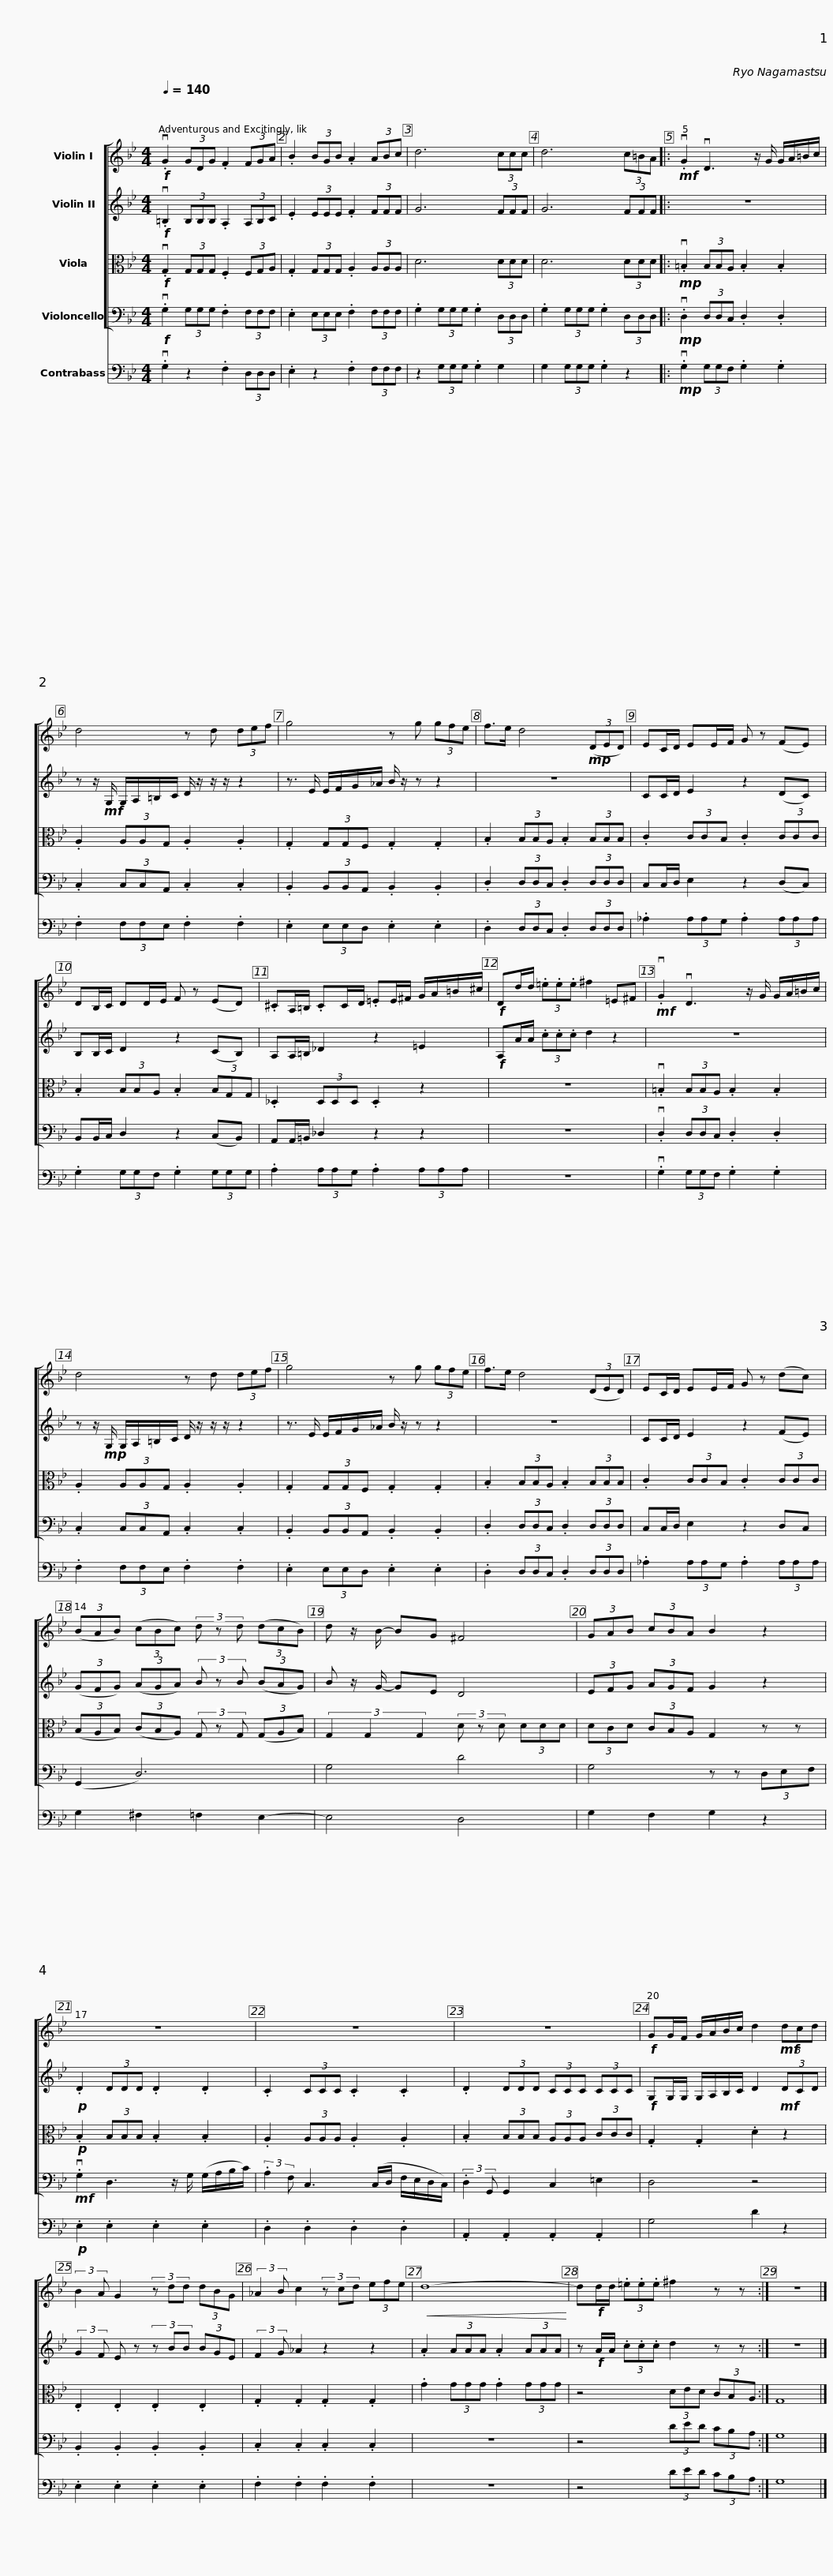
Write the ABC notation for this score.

X:1
%%score [ 1 2 3 4 ] 5
L:1/8
Q:1/4=140
M:4/4
I:linebreak $
K:Bb
V:1 treble
V:2 treble
V:3 alto
V:4 bass
V:5 bass transpose=-12
V:1
!f! .vG2 (3GDG .F2 (3FGA | .B2 (3BGB .A2 (3ABc | d6 (3ccc | d6 (3c=BA |:$!mf! .vG2 vD3 z/ G/ G/A/=B/c/ | %5
 d4 z d (3def | g4 z g (3gfe |$ f>e d4!mp! (3(DED) | EC/D/ EE/F/ G z (FE) | DB,/C/ DD/E/ F z (ED) |$ %10
 .^CA,/=B,/ .CC/D/ .=EE/^F/ G/A/=B/^c/ |!f! Dd/d/ (3.=e.e.e ^f2 =E^F |!mf! .vG2 vD3 z/ G/ G/A/=B/c/ |$ d4 z d (3def | g4 z g (3gfe | %15
 f>e d4 (3(DED) |$ EC/D/ EE/F/ G z (dc) | (3(BAB) (3(cBc) (3d z d (3(dcB) | d z/ B/- BG ^F4 |$ (3GAB (3cBA B2 z2 | %20
 z8 | z8 |$ z8 |!f! GG/F/ G/A/B/c/ d2!mf! (3dcd | (3:2:2B2 A G2 (3z dd (3dBG |$ %25
 (3:2:2_A2 B c2 (3z cd (3efe |!<(! d8-!<)! | d!f!d/d/ (3.=e.e.e ^f2 z z :| z8 |] %29
V:2
!f! .v=B,2 (3B,B,B, .A,2 (3A,B,C | .E2 (3EEE .F2 (3FFF | G6 (3FFF | G6 (3FFF |:$ z8 | %5
 z z/!mf! G,/ G,/A,/=B,/C/ D/ z/ z/ z/ z2 | z3/2 E/ E/F/G/_A/ B/ z/ z z2 |$ z8 | CC/D/ E2 z2 (DC) | B,B,/C/ D2 z2 (CB,) |$ %10
 A,A,/=B,/ _D2 z2 =E2 |!f! A,A/A/ (3.c.c.c d2 z2 | z8 |$ z z/!mp! G,/ G,/A,/=B,/C/ D/ z/ z/ z/ z2 | z3/2 E/ E/F/G/_A/ B/ z/ z z2 | %15
 z8 |$ CC/D/ E2 z2 (FE) | (3(GFG) (3(AGA) (3B z B (3(BAG) | B z/ G/- GE D4 |$ (3EFG (3AGF G2 z2 | %20
!p! .D2 (3DDD .D2 .D2 | .C2 (3CCC .C2 .C2 |$ .D2 (3DDD (3CCC (3CCC |!f! G,G,/G,/ G,/A,/B,/C/ D2!mf! (3DCD | (3:2:2G2 F E z (3z BB (3BGE |$ %25
 (3:2:2F2 G _A2 z2 z2 | .A2 (3AAA .A2 (3AAA | z!f! A/A/ (3.c.c.c d2 z z :| z8 |] %29
V:3
!f! .vG,2 (3G,G,G, .F,2 (3F,G,A, | .G,2 (3G,G,G, .A,2 (3A,A,A, | D6 (3DDD | D6 (3DDD |:$!mp! .v=B,2 (3B,B,A, .B,2 .B,2 | %5
 .A,2 (3A,A,G, .A,2 .A,2 | .G,2 (3G,G,F, .G,2 .G,2 |$ .B,2 (3B,B,A, .B,2 (3B,B,B, | .C2 (3CCB, .C2 (3CCC | .B,2 (3B,B,A, .B,2 (3B,G,G, |$ %10
 ._D,2 (3D,D,D, .D,2 z2 | z8 | .v=B,2 (3B,B,A, .B,2 .B,2 |$ .A,2 (3A,A,G, .A,2 .A,2 | .G,2 (3G,G,F, .G,2 .G,2 | %15
 .B,2 (3B,B,A, .B,2 (3B,B,B, |$ .C2 (3CCB, .C2 (3CCC | (3(B,A,B,) (3(CB,A,) (3G, z G, (3(G,A,B,) | (3G,2 G,2 G,2 (3D z D (3DDD |$ (3DCD (3CB,A, G,2 z z | %20
!p! .B,2 (3B,B,B, .B,2 .B,2 | .A,2 (3A,A,A, .A,2 .A,2 |$ .B,2 (3B,B,B, (3A,A,A, (3CCC | .G,2 .G,2 .D2 z2 | .E,2 .E,2 .E,2 .E,2 |$ %25
 .G,2 .G,2 .G,2 .G,2 | .G2 (3GGG .G2 (3GGG | z4 (3DED (3CB,A, :| G,8 |] %29
V:4
!f! .vG,2 (3G,G,G, .F,2 (3F,F,F, | .E,2 (3E,E,E, .F,2 (3F,F,F, | .G,2 (3G,G,G, .G,2 (3D,D,D, | .G,2 (3G,G,G, .G,2 (3D,D,D, |:$!mp! .vD,2 (3D,D,C, .D,2 .D,2 | %5
 .C,2 (3C,C,A,, .C,2 .C,2 | .B,,2 (3B,,B,,A,, .B,,2 .B,,2 |$ .D,2 (3D,D,C, .D,2 (3D,D,D, | C,C,/D,/ E,2 z2 (D,C,) | B,,B,,/C,/ D,2 z2 (C,B,,) |$ %10
 A,,A,,/=B,,/ _D,2 z2 z2 | z8 | .vD,2 (3D,D,C, .D,2 .D,2 |$ .C,2 (3C,C,A,, .C,2 .C,2 | .B,,2 (3B,,B,,A,, .B,,2 .B,,2 | %15
 .D,2 (3D,D,C, .D,2 (3D,D,D, |$ C,C,/D,/ E,2 z2 D,C, | (G,,2 D,6) | G,4 D4 |$ G,4 z z (3D,E,F, | %20
!mf! .vG,2 D,3 z/ G,/ (G,/A,/B,/C/) | (3:2:2.A,2 F, C,3 (C,/D,/ F,/E,/D,/C,/) |$ (3:2:2.D,2 G,, G,,2 C,2 =E,2 | D,4 z4 | .B,,2 .B,,2 .B,,2 .B,,2 |$ %25
 .C,2 .C,2 .C,2 .C,2 | z8 | z4 (3DED (3CB,A, :| G,8 |] %29
V:5
 .vG,2 z2 .F,2 (3D,D,D, | .E,2 z2 .F,2 (3F,F,F, | z2 (3G,G,G, .G,2 G,2 | G,2 (3G,G,G, .G,2 z2 |:$!mp! .vG,2 (3G,G,F, .G,2 .G,2 | %5
 .F,2 (3F,F,E, .F,2 .F,2 | .E,2 (3E,E,D, .E,2 .E,2 |$ .D,2 (3D,D,C, .D,2 (3D,D,D, | ._A,2 (3A,A,G, .A,2 (3A,A,A, | .G,2 (3G,G,F, .G,2 (3G,G,G, |$ %10
 .A,2 (3A,A,G, .A,2 (3A,A,A, | z8 | .vG,2 (3G,G,F, .G,2 .G,2 |$ .F,2 (3F,F,E, .F,2 .F,2 | .E,2 (3E,E,D, .E,2 .E,2 | %15
 .D,2 (3D,D,C, .D,2 (3D,D,D, |$ ._A,2 (3A,A,G, .A,2 (3A,A,A, | G,2 ^F,2 =F,2 E,2- | E,4 D,4 |$ G,2 F,2 G,2 z2 | %20
!p! .E,2 .E,2 .E,2 .E,2 | .D,2 .D,2 .D,2 .D,2 |$ .A,,2 .A,,2 .A,,2 .A,,2 | G,4 D2 z2 | .E,2 .E,2 .E,2 .E,2 |$ %25
 .F,2 .F,2 .F,2 .F,2 | z8 | z4 (3DED (3CB,A, :| G,8 |] %29
